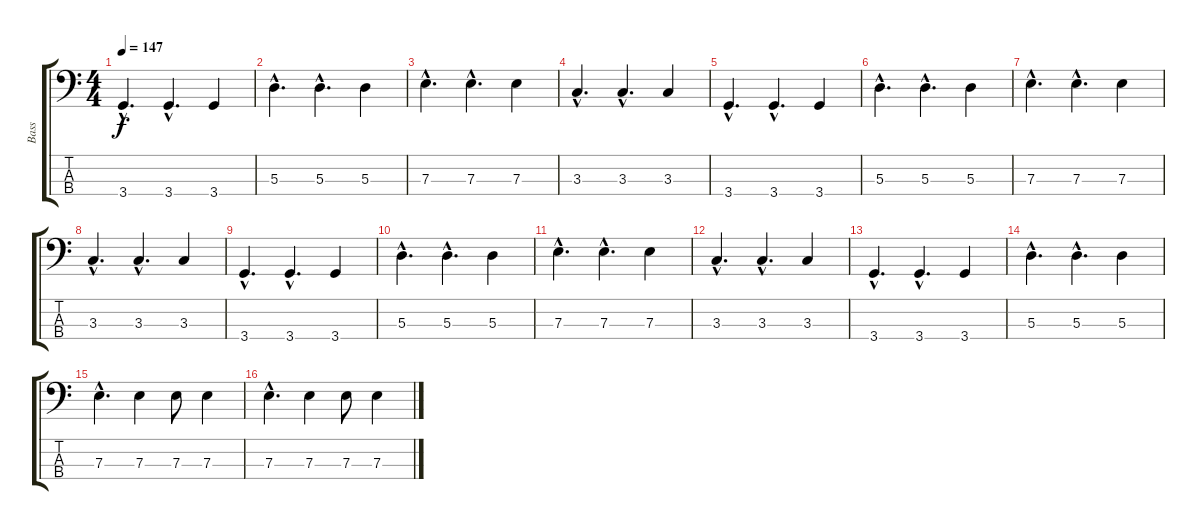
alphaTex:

\track ("Bass" "Bass") {instrument electricbassfinger}
\staff {score tabs}
\tuning (G2 D2 A1 E1) {hide}
\ts (4 4)
\tempo 147
\clef f4
\ks c
3.4{hac}.4{d dy f} 3.4{hac}.4{d} 3.4.4 |
5.3{hac}.4{d} 5.3{hac}.4{d} 5.3.4 |
7.3{hac}.4{d} 7.3{hac}.4{d} 7.3.4 |
3.3{hac}.4{d} 3.3{hac}.4{d} 3.3.4 |
3.4{hac}.4{d} 3.4{hac}.4{d} 3.4.4 |
5.3{hac}.4{d} 5.3{hac}.4{d} 5.3.4 |
7.3{hac}.4{d} 7.3{hac}.4{d} 7.3.4 |
3.3{hac}.4{d} 3.3{hac}.4{d} 3.3.4 |
3.4{hac}.4{d} 3.4{hac}.4{d} 3.4.4 |
5.3{hac}.4{d} 5.3{hac}.4{d} 5.3.4 |
7.3{hac}.4{d} 7.3{hac}.4{d} 7.3.4 |
3.3{hac}.4{d} 3.3{hac}.4{d} 3.3.4 |
3.4{hac}.4{d} 3.4{hac}.4{d} 3.4.4 |
5.3{hac}.4{d} 5.3{hac}.4{d} 5.3.4 |
7.3{hac}.4{d} 7.3.4 7.3.8 7.3.4 |
7.3{hac}.4{d} 7.3.4 7.3.8 7.3.4
